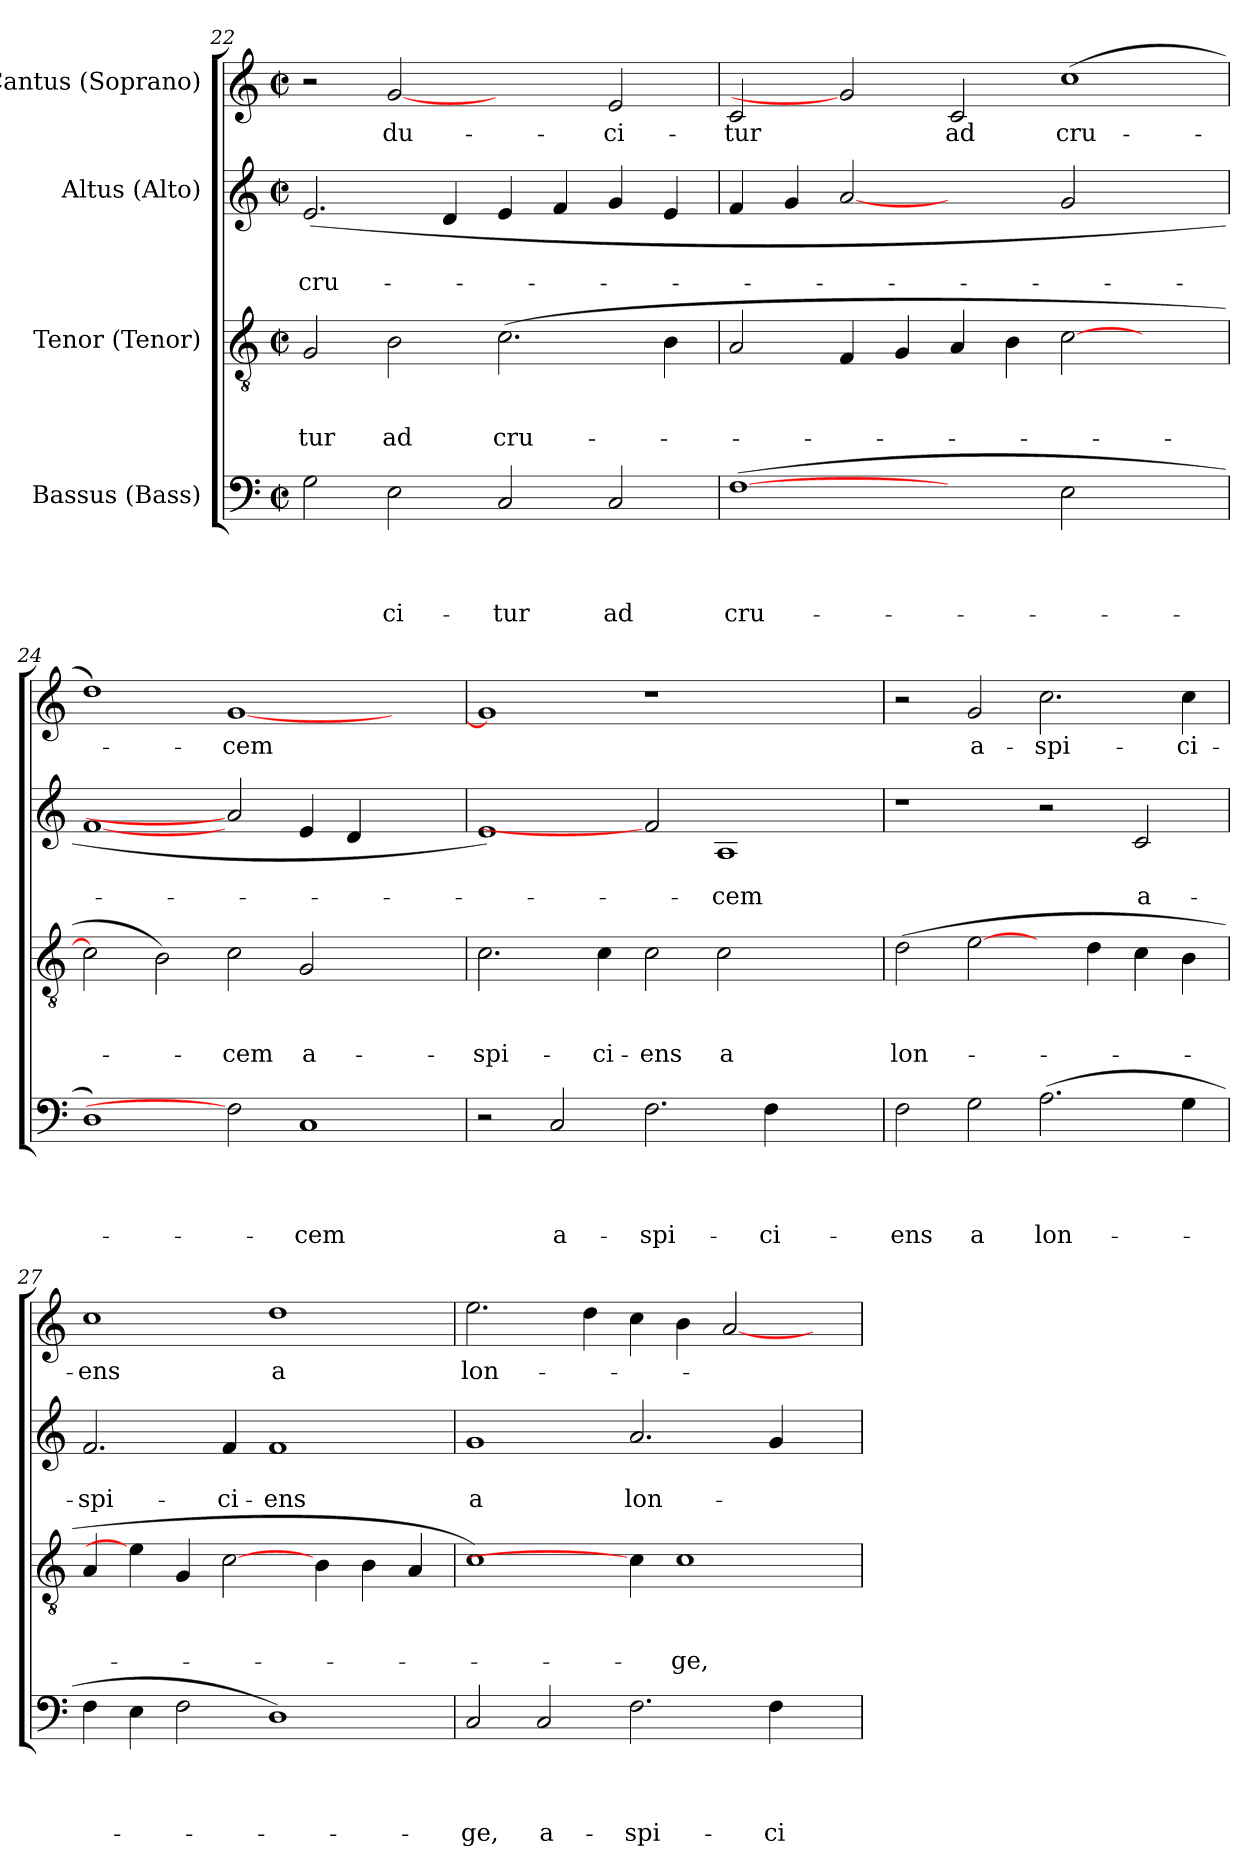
**kern	**text	**text	**text	**text	**kern	**text	**text	**text	**kern	**text	**text	**kern	**text
*part4	*part4	*part4	*part4	*part4	*part3	*part3	*part3	*part3	*part2	*part2	*part2	*part1	*part1
*staff4	*staff4	*staff4	*staff4	*staff4	*staff3	*staff3	*staff3	*staff3	*staff2	*staff2	*staff2	*staff1	*staff1
*I"Bassus (Bass)	*	*	*	*	*I"Tenor (Tenor)	*	*	*	*I"Altus (Alto)	*	*	*I"Cantus (Soprano)	*
*clefF4	*	*	*	*	*clefGv2	*	*	*	*clefG2	*	*	*clefG2	*
*k[]	*	*	*	*	*k[]	*	*	*	*k[]	*	*	*k[]	*
*C:	*	*	*	*	*C:	*	*	*	*C:	*	*	*C:	*
*M2/2	*	*	*	*	*M2/2	*	*	*	*M2/2	*	*	*M2/2	*
*met(c|)	*	*	*	*	*met(c|)	*	*	*	*met(c|)	*	*	*met(c|)	*
=22	=22	=22	=22	=22	=22	=22	=22	=22	=22	=22	=22	=22	=22
!	!	!	!	!	!	!	!	!LO:LY:b	!	!	!LO:LY:b	!	!
2G\	.	.	.	.	2G/	.	.	-tur	(<2.e/	.	cru-	2r	.
!	!	!	!	!LO:LY:b	!	!	!	!LO:LY:b	!	!	!	!	!LO:LY:b
2E\	.	.	.	-ci-	2B\	.	.	ad	.	.	.	[2g	du-
.	.	.	.	.	.	.	.	.	4d/	.	.	.	.
!	!	!	!	!LO:LY:b	!	!	!	!LO:LY:b	!	!	!	!	!
2C/	.	.	.	-tur	(>2.c\	.	.	cru-	4e/	.	.	2ryy	.
.	.	.	.	.	.	.	.	.	4f/	.	.	.	.
!	!	!	!	!LO:LY:b	!	!	!	!	!	!	!	!	!LO:LY:b
2C/	.	.	.	ad	.	.	.	.	4g/	.	.	2e/	-ci-
.	.	.	.	.	4B\	.	.	.	4e/	.	.	.	.
=23	=23	=23	=23	=23	=23	=23	=23	=23	=23	=23	=23	=23	=23
!	!	!	!	!LO:LY:b	!	!	!	!	!	!	!	!	!LO:LY:b
(>[1F	.	.	.	cru-	2A/	.	.	.	4f/	.	.	2c/	-tur
.	.	.	.	.	.	.	.	.	4g/	.	.	.	.
.	.	.	.	.	4F/	.	.	.	[2a	.	.	2g]	.
.	.	.	.	.	4G/	.	.	.	.	.	.	.	.
!	!	!	!	!	!	!	!	!	!	!	!	!	!LO:LY:b
2ryy	.	.	.	.	4A/	.	.	.	2ryy	.	.	2c/	ad
.	.	.	.	.	4B\	.	.	.	.	.	.	.	.
!	!	!	!	!	!	!	!	!	!	!	!	!	!LO:LY:b
2E\	.	.	.	.	[>2c\	.	.	.	2g/	.	.	(>1cc	cru-
2ryy	.	.	.	.	2ryy	.	.	.	2ryy	.	.	.	.
=24	=24	=24	=24	=24	=24	=24	=24	=24	=24	=24	=24	=24	=24
1D)	.	.	.	.	2c\]	.	.	.	[1f	.	.	1dd)	.
.	.	.	.	.	2B\)	.	.	.	.	.	.	.	.
!	!	!	!	!	!	!	!	!LO:LY:b	!	!	!	!	!LO:LY:b
2F]	.	.	.	.	2c\	.	.	-cem	2a]	.	.	[<1g	-cem
!	!	!	!	!LO:LY:b	!	!	!	!LO:LY:b	!	!	!	!	!
1C	.	.	.	-cem	2G/	.	.	a-	4e/	.	.	.	.
.	.	.	.	.	.	.	.	.	4d/	.	.	.	.
.	.	.	.	.	2ryy	.	.	.	2ryy	.	.	2ryy	.
=25	=25	=25	=25	=25	=25	=25	=25	=25	=25	=25	=25	=25	=25
!	!	!	!	!	!	!	!	!LO:LY:b	!	!	!	!	!
2r	.	.	.	.	2.c\	.	.	-spi-	1e)	.	.	1g]	.
!	!	!	!	!LO:LY:b	!	!	!	!	!	!	!	!	!
2C/	.	.	.	a-	.	.	.	.	.	.	.	.	.
!	!	!	!	!	!	!	!	!LO:LY:b	!	!	!	!	!
.	.	.	.	.	4c\	.	.	-ci-	.	.	.	.	.
!	!	!	!	!LO:LY:b	!	!	!	!LO:LY:b	!	!	!	!	!
2.F\	.	.	.	-spi-	2c\	.	.	-ens	2f]	.	.	1r	.
!	!	!	!	!	!	!	!	!LO:LY:b	!	!	!LO:LY:b	!	!
.	.	.	.	.	2c\	.	.	a	1A	.	-cem	.	.
!	!	!	!	!LO:LY:b	!	!	!	!	!	!	!	!	!
4F\	.	.	.	-ci-	.	.	.	.	.	.	.	.	.
2ryy	.	.	.	.	2ryy	.	.	.	.	.	.	2ryy	.
!!LO:LB:g=z
=26	=26	=26	=26	=26	=26	=26	=26	=26	=26	=26	=26	=26	=26
!	!	!	!	!LO:LY:b	!	!	!	!LO:LY:b	!	!	!	!	!
2F\	.	.	.	-ens	(>2d\	.	.	lon-	1r	.	.	2r	.
!	!	!	!	!LO:LY:b	!	!	!	!	!	!	!	!	!LO:LY:b
2G\	.	.	.	a	[2e\	.	.	.	.	.	.	2g/	a-
!	!	!	!	!LO:LY:b	!	!	!	!	!	!	!	!	!LO:LY:b
(>2.A\	.	.	.	lon-	4ryy	.	.	.	2r	.	.	2.cc\	-spi-
.	.	.	.	.	4d\	.	.	.	.	.	.	.	.
!	!	!	!	!	!	!	!	!	!	!	!LO:LY:b	!	!
.	.	.	.	.	4c\	.	.	.	2c/	.	a-	.	.
!	!	!	!	!	!	!	!	!	!	!	!	!	!LO:LY:b
4G\	.	.	.	.	4B\	.	.	.	.	.	.	4cc\	-ci-
=27	=27	=27	=27	=27	=27	=27	=27	=27	=27	=27	=27	=27	=27
!	!	!	!	!	!	!	!	!	!	!	!LO:LY:b	!	!LO:LY:b:rj
4F\	.	.	.	.	4A/	.	.	.	2.f/	.	-spi-	1cc	-ens
4E\	.	.	.	.	4e\]	.	.	.	.	.	.	.	.
2F\	.	.	.	.	4G/	.	.	.	.	.	.	.	.
!	!	!	!	!	!	!	!	!	!	!	!LO:LY:b	!	!
.	.	.	.	.	[2c\	.	.	.	4f/	.	-ci-	.	.
!	!	!	!	!	!	!	!	!	!	!	!LO:LY:b:rj	!	!LO:LY:b:rj
1D)	.	.	.	.	.	.	.	.	1f	.	-ens	1dd	a
.	.	.	.	.	4B\	.	.	.	.	.	.	.	.
.	.	.	.	.	4B\	.	.	.	.	.	.	.	.
.	.	.	.	.	4A/	.	.	.	.	.	.	.	.
=28	=28	=28	=28	=28	=28	=28	=28	=28	=28	=28	=28	=28	=28
!	!	!	!	!LO:LY:b	!	!	!	!	!	!	!LO:LY:b:rj	!	!LO:LY:b
2C/	.	.	.	-ge,	1c)	.	.	.	1g	.	a	2.ee\	lon-
!	!	!	!	!LO:LY:b	!	!	!	!	!	!	!	!	!
2C/	.	.	.	a-	.	.	.	.	.	.	.	.	.
.	.	.	.	.	.	.	.	.	.	.	.	4dd\	.
!	!	!	!	!LO:LY:b	!	!	!	!	!	!	!LO:LY:b	!	!
2.F\	.	.	.	-spi-	4c\]	.	.	.	2.a/	.	lon-	4cc\	.
!	!	!	!	!	!	!	!	!LO:LY:b	!	!	!	!	!
.	.	.	.	.	1c	.	.	-ge,	.	.	.	4b\	.
.	.	.	.	.	.	.	.	.	.	.	.	[<2a/	.
!	!	!	!	!LO:LY:b	!	!	!	!	!	!	!	!	!
4F\	.	.	.	-ci-	.	.	.	.	4g/	.	.	.	.
4ryy	.	.	.	.	.	.	.	.	4ryy	.	.	4ryy	.
=	=	=	=	=	=	=	=	=	=	=	=	=	=
*-	*-	*-	*-	*-	*-	*-	*-	*-	*-	*-	*-	*-	*-
